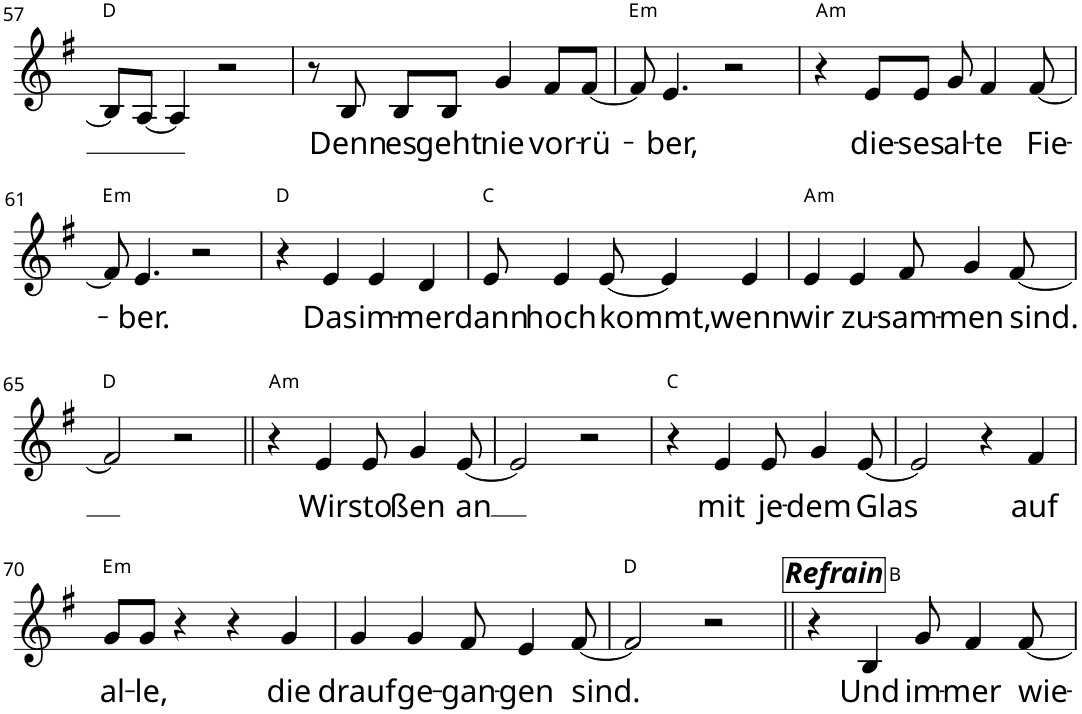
**kern	**text	**harte
*part1	*part1	*part1
*staff1	*staff1	*
*I"Piano	*	*
*I'Pno	*	*
!!LO:PB:g=z
*clefG2	*	*
*k[f#]	*	*
*M4/4	*	*
=57	=57	=57
8B/L]	.	D:maj
[8A/J	.	.
4A/]	.	.
2r	.	.
=58	=58	=58
8r	.	.
!	!LO:LY:b	!
8B/	-Denn	.
!	!LO:LY:b	!
8B/L	es	.
!	!LO:LY:b	!
8B/J	geht	.
!	!LO:LY:b	!
4g/	nie	.
!	!LO:LY:b	!
8f#/L	vor-	.
!	!LO:LY:b	!
[8f#/J	-rü-	.
=59	=59	=59
!	!	!LO:H:kt=m
8f#/]	.	E:min
!	!LO:LY:b	!
4.e/	-ber,	.
2r	.	.
=60	=60	=60
!	!	!LO:H:kt=m
4r	.	A:min
!	!LO:LY:b	!
8e/L	die-	.
!	!LO:LY:b	!
8e/J	-ses	.
!	!LO:LY:b	!
8g/	al-	.
!	!LO:LY:b	!
4f#/	-te	.
!	!LO:LY:b	!
[8f#/	Fie-	.
!!LO:LB:g=z
=61	=61	=61
!	!	!LO:H:kt=m
8f#/]	.	E:min
!	!LO:LY:b	!
4.e/	ber.	.
2r	.	.
=62	=62	=62
4r	.	D:maj
!	!LO:LY:b	!
4e/	Das	.
!	!LO:LY:b	!
4e/	im-	.
!	!LO:LY:b	!
4d/	-mer	.
=63	=63	=63
!	!LO:LY:b	!
8e/	dann	C:maj
!	!LO:LY:b	!
4e/	hoch	.
!	!LO:LY:b	!
[8e/	kommt,	.
4e/]	.	.
!	!LO:LY:b	!
4e/	wenn	.
=64	=64	=64
!	!LO:LY:b	!LO:H:kt=m
4e/	wir	A:min
!	!LO:LY:b	!
4e/	zu-	.
!	!LO:LY:b	!
8f#/	-sam-	.
!	!LO:LY:b	!
4g/	-men	.
!	!LO:LY:b	!
[8f#/	sind.	.
!!LO:LB:g=z
=65	=65	=65
2f#/]	.	D:maj
2r	.	.
=66||	=66||	=66||
!	!	!LO:H:kt=m
4r	.	A:min
!	!LO:LY:b	!
4e/	Wir	.
!	!LO:LY:b	!
8e/	-sto	.
!	!LO:LY:b	!
4g/	ßen	.
!	!LO:LY:b	!
[8e/	an	.
=67	=67	=67
2e/]	.	.
2r	.	.
=68	=68	=68
4r	.	C:maj
!	!LO:LY:b	!
4e/	mit	.
!	!LO:LY:b	!
8e/	je-	.
!	!LO:LY:b	!
4g/	-dem	.
!	!LO:LY:b	!
[8e/	Glas	.
=69	=69	=69
2e/]	.	.
4r	.	.
!	!LO:LY:b	!
4f#/	auf	.
!!LO:LB:g=z
=70	=70	=70
!	!LO:LY:b	!LO:H:kt=m
8g/L	al-	E:min
!	!LO:LY:b	!
8g/J	-le,	.
4r	.	.
4r	.	.
!	!LO:LY:b	!
4g/	die	.
=71	=71	=71
!	!LO:LY:b	!
4g/	drauf	.
!	!LO:LY:b	!
4g/	ge-	.
!	!LO:LY:b	!
8f#/	-gan-	.
!	!LO:LY:b	!
4e/	-gen	.
!	!LO:LY:b	!
[8f#/	sind.	.
=72	=72	=72
2f#/]	.	D:maj
2r	.	.
=73||	=73||	=73||
!LO:TX:a:Bi:t=Refrain	!	!
4r	.	B:maj
!	!LO:LY:b	!
4B/	Und	.
!	!LO:LY:b	!
8g/	im-	.
!	!LO:LY:b	!
4f#/	-mer	.
!	!LO:LY:b	!
[8f#/	wie-	.
=	=	=
*-	*-	*-
